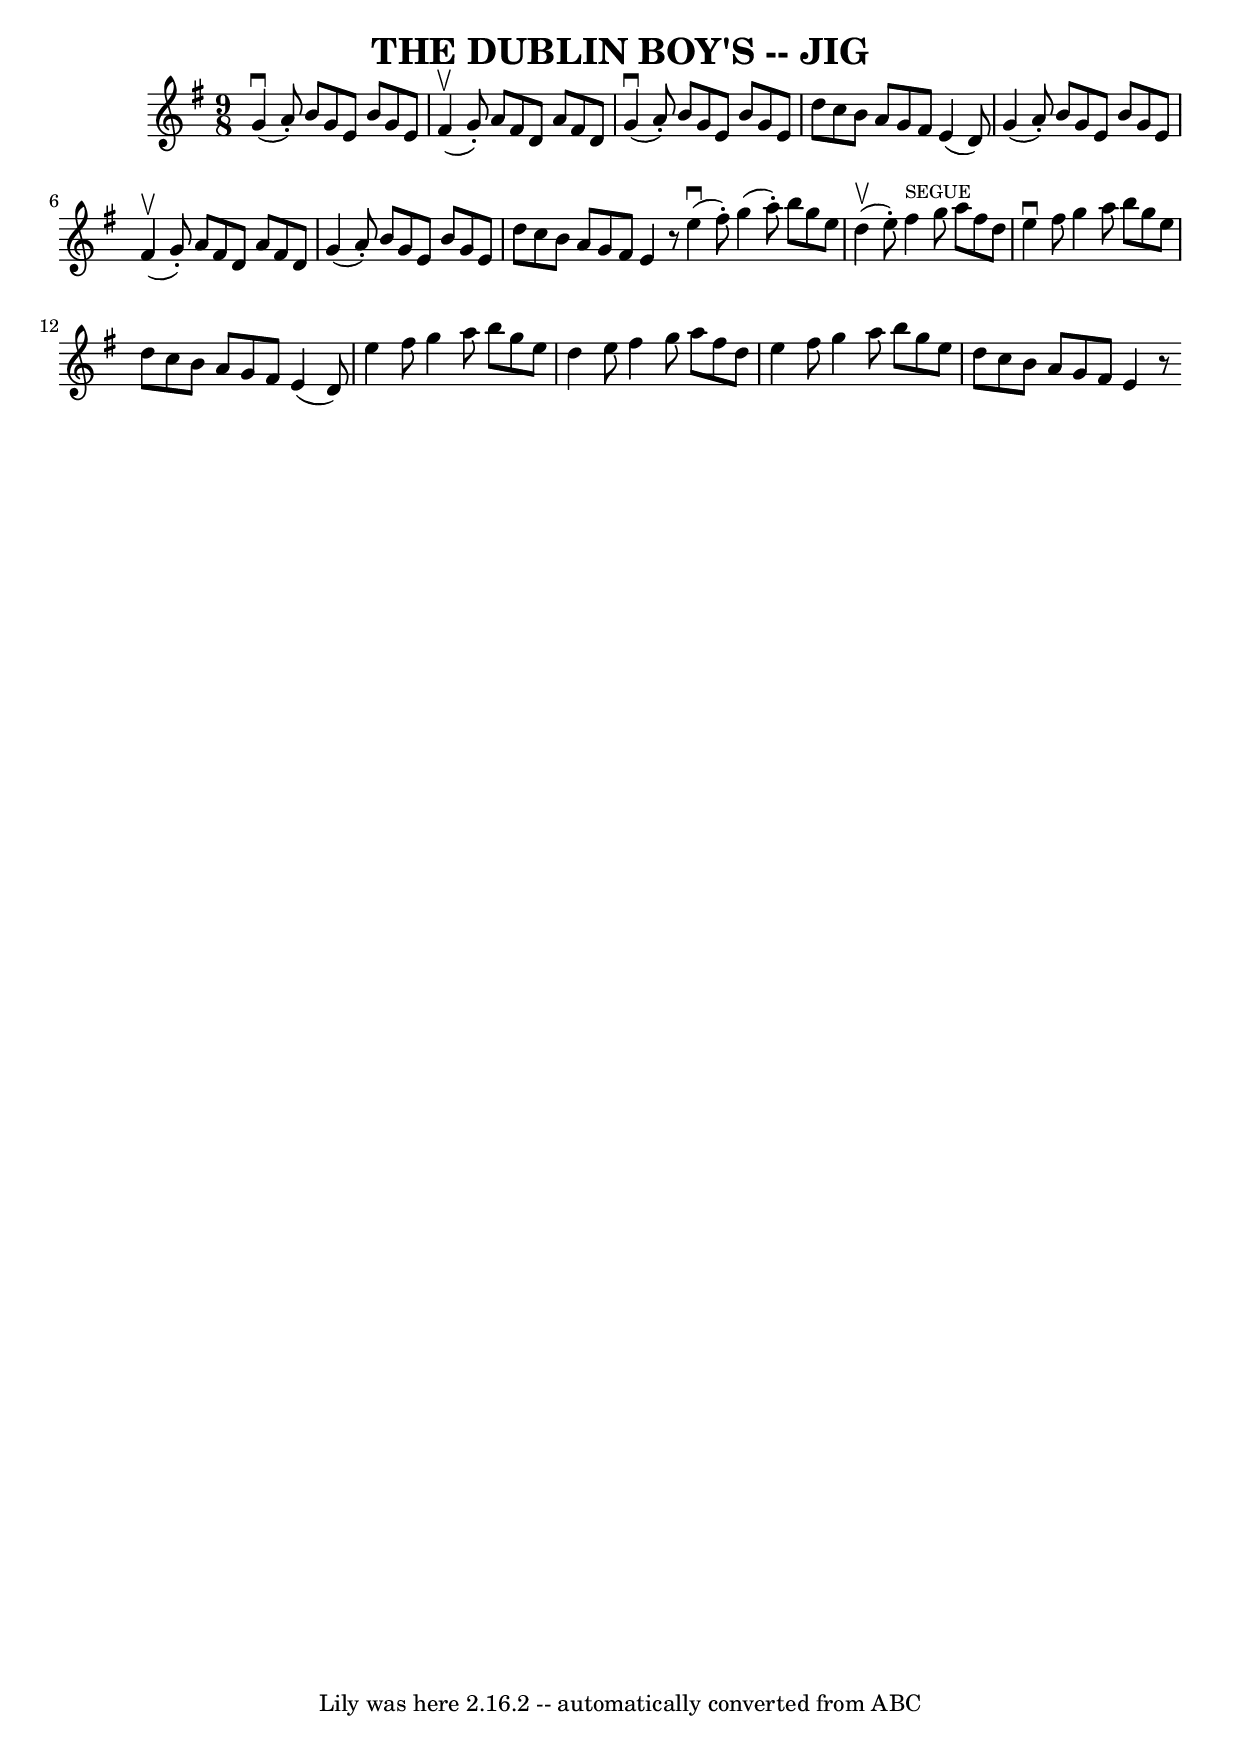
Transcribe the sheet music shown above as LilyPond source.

\version "2.16.2"
\include "Mammoth.ily"
\header {
  %% book = "Ryan's Mammoth Collection of Fiddle Tunes"
  crossRefNumber = "1"
  footnotes = ""
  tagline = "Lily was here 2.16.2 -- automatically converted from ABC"
  title = "THE DUBLIN BOY'S -- JIG"

}
voicedefault =  {


  \time 9/8 
  \key e \minor
  g'4 (^\downbow a'8-.) b'8 g'8 e'8       b'8 g'8 e'8     |
  fis'4 (^\upbow g'8-.) a'8 fis'8       d'8 a'8 fis'8 d'8     |
  g'4 (^\downbow a'8-.) b'8       g'8 e'8 b'8 g'8 e'8     |
  d''8 c''8 b'8 a'8 g'8    fis'8 e'4 (d'8)        |
  g'4 (a'8-.) b'8 g'8       e'8 b'8 g'8 e'8     |
  fis'4 (^\upbow g'8-.) a'8       fis'8 d'8 a'8 fis'8 d'8     |
  g'4 (a'8-.) b'8       g'8 e'8 b'8 g'8 e'8     |
  d''8 c''8 b'8 a'8 g'8    fis'8 e'4    r8   \bar " |." e''4 (^\downbow fis''8-.) g''4 (   a''8-.) b''8 g''8 e''8     |
  d''4 (^\upbow e''8-.)     fis''4^\segue g''8 a''8 fis''8 d''8     |
  e''4^\downbow fis''8 g''4 a''8 b''8 g''8 e''8    |
  d''8      c''8 b'8 a'8 g'8 fis'8 e'4 (d'8)        |
  e''4       fis''8 g''4 a''8 b''8 g''8 e''8     |
  d''4 e''8       fis''4 g''8 a''8 fis''8 d''8     |
  e''4 fis''8 g''4      a''8 b''8 g''8 e''8     |
  d''8 c''8 b'8 a'8 g'8      fis'8 e'4    r8   <<   \bar " |."  >>   

}

\score{
  <<

    \context Staff="default"
    {
      \voicedefault 
      
    }

  >>
  \layout {
    
  }
  \midi {
  }

}
